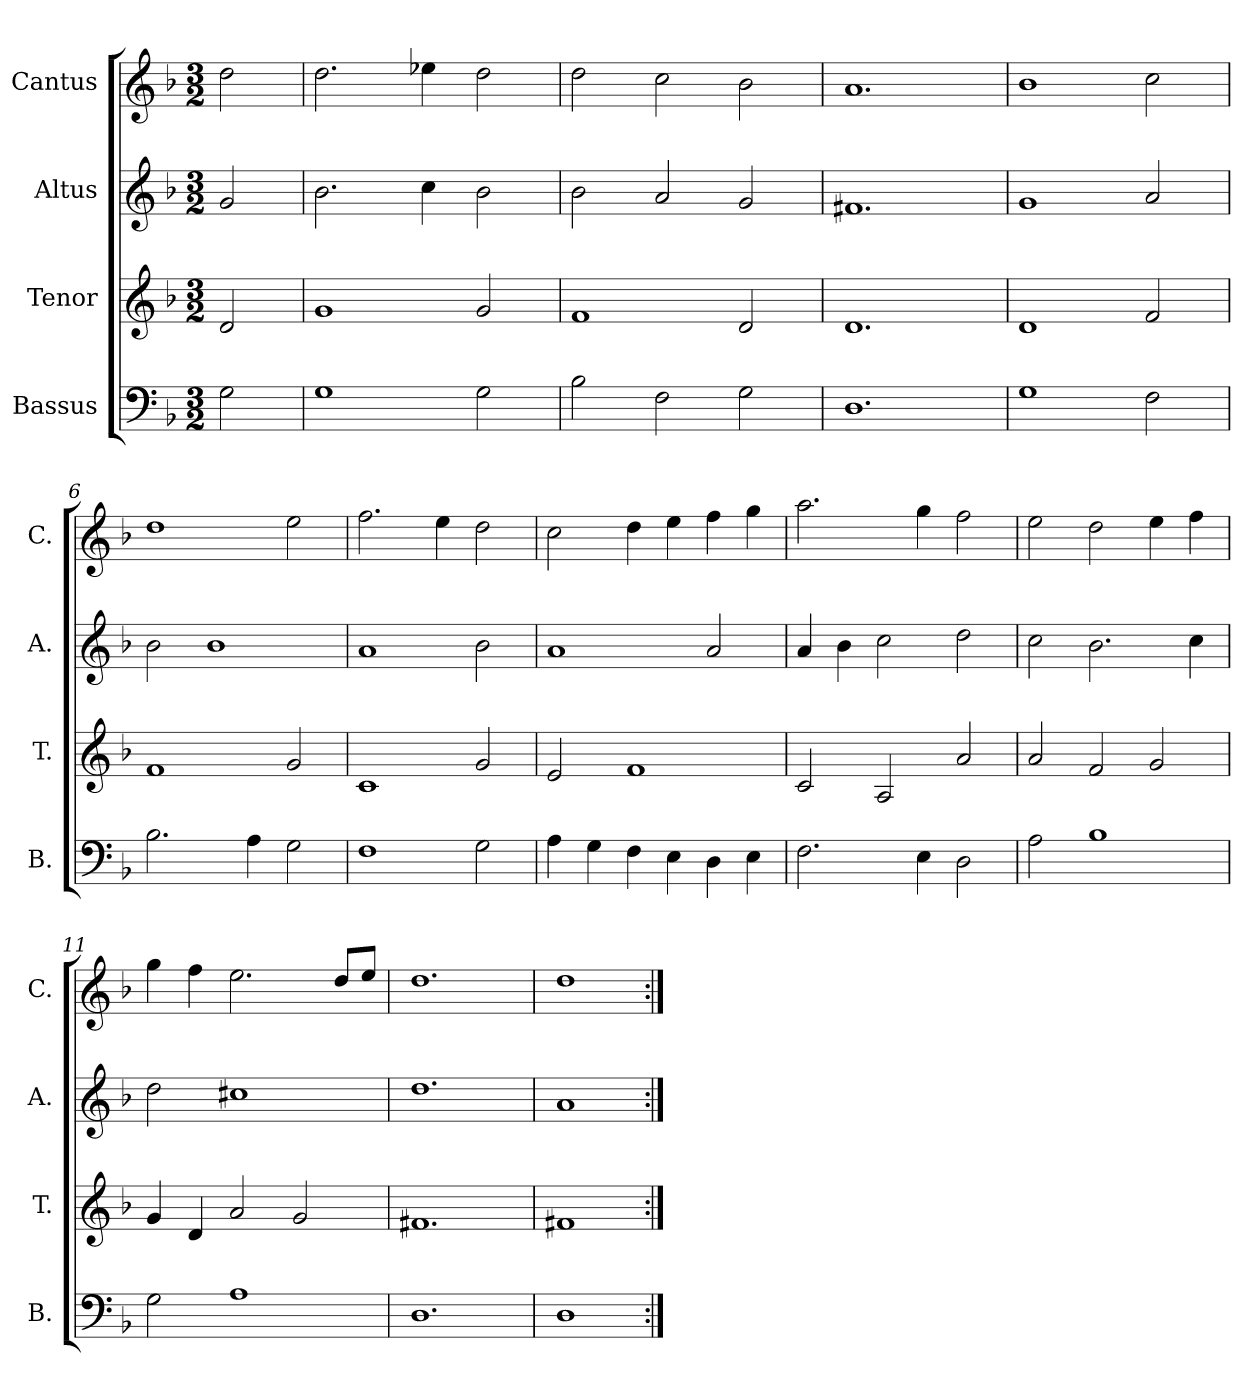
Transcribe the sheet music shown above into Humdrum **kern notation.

**kern	**kern	**kern	**kern
*part4	*part3	*part2	*part1
*staff4	*staff3	*staff2	*staff1
*I"Bassus	*I"Tenor	*I"Altus	*I"Cantus
*I'B.	*I'T.	*I'A.	*I'C.
*clefF4	*clefG2	*clefG2	*clefG2
*k[b-]	*k[b-]	*k[b-]	*k[b-]
*F:	*F:	*F:	*F:
*M3/2	*M3/2	*M3/2	*M3/2
=1	=1	=1	=1
2G\	2d/	2g/	2dd\
=2	=2	=2	=2
1G	1g	2.b-\	2.dd\
.	.	4cc\	4ee-X\
2G\	2g/	2b-\	2dd\
=3	=3	=3	=3
2B-\	1f	2b-\	2dd\
2F\	.	2a/	2cc\
2G\	2d/	2g/	2b-\
=4	=4	=4	=4
1.D	1.d	1.f#X	1.a
=5	=5	=5	=5
1G	1d	1g	1b-
2F\	2f/	2a/	2cc\
=6	=6	=6	=6
2.B-\	1f	2b-\	1dd
.	.	1b-	.
4A\	.	.	.
2G\	2g/	.	2ee\
=7	=7	=7	=7
1F	1c	1a	2.ff\
.	.	.	4ee\
2G\	2g/	2b-\	2dd\
=8	=8	=8	=8
4A\	2e/	1a	2cc\
4G\	.	.	.
4F\	1f	.	4dd\
4E\	.	.	4ee\
4D\	.	2a/	4ff\
4E\	.	.	4gg\
=9	=9	=9	=9
2.F\	2c/	4a/	2.aa\
.	.	4b-\	.
.	2A/	2cc\	.
4E\	.	.	4gg\
2D\	2a/	2dd\	2ff\
=10	=10	=10	=10
2A\	2a/	2cc\	2ee\
1B-	2f/	2.b-\	2dd\
.	2g/	.	4ee\
.	.	4cc\	4ff\
!!LO:LB:g=z
=11	=11	=11	=11
2G\	4g/	2dd\	4gg\
.	4d/	.	4ff\
1A	2a/	1cc#X	2.ee\
.	2g/	.	.
.	.	.	8dd/L
.	.	.	8ee/J
=12	=12	=12	=12
1.D	1.f#X	1.dd	1.dd
=13	=13	=13	=13
1D	1f#X	1a	1dd
=:|!	=:|!	=:|!	=:|!
*-	*-	*-	*-
